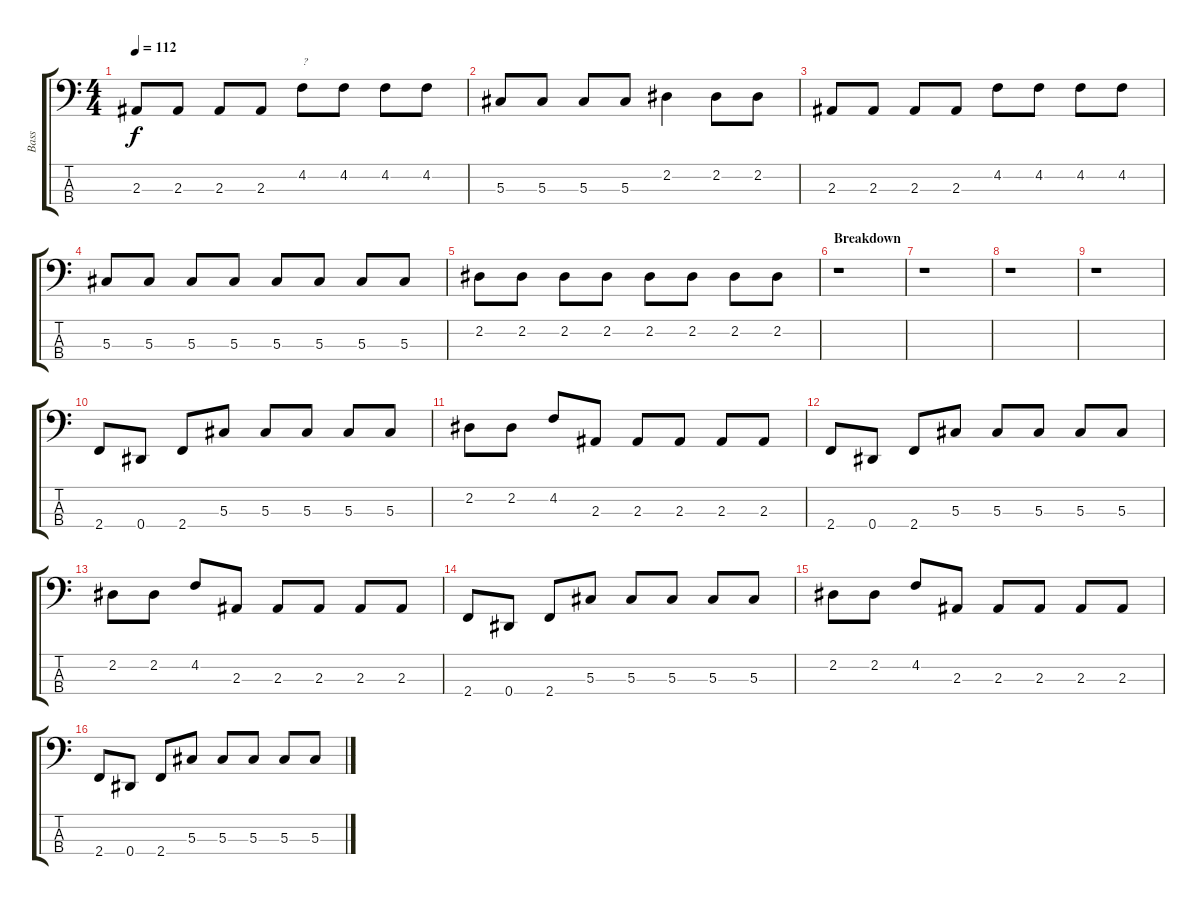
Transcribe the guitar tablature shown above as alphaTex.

\track ("Bass" "Bass") {instrument electricbassfinger}
\staff {score tabs}
\tuning (Gb2 Db2 Ab1 Eb1) {hide}
\ts (4 4)
\tempo 112
\clef f4
\ks c
2.3.8{dy f} 2.3.8 2.3.8 2.3.8 4.2.8{txt "?"} 4.2.8 4.2.8 4.2.8 |
5.3.8 5.3.8 5.3.8 5.3.8 2.2.4 2.2.8 2.2.8 |
2.3.8 2.3.8 2.3.8 2.3.8 4.2.8 4.2.8 4.2.8 4.2.8 |
5.3.8 5.3.8 5.3.8 5.3.8 5.3.8 5.3.8 5.3.8 5.3.8 |
2.2.8 2.2.8 2.2.8 2.2.8 2.2.8 2.2.8 2.2.8 2.2.8 |
\section ("" "Breakdown")
r.1 |
r.1 |
r.1 |
r.1 |
2.4.8 0.4.8 2.4.8 5.3.8 5.3.8 5.3.8 5.3.8 5.3.8 |
2.2.8 2.2.8 4.2.8 2.3.8 2.3.8 2.3.8 2.3.8 2.3.8 |
2.4.8 0.4.8 2.4.8 5.3.8 5.3.8 5.3.8 5.3.8 5.3.8 |
2.2.8 2.2.8 4.2.8 2.3.8 2.3.8 2.3.8 2.3.8 2.3.8 |
2.4.8 0.4.8 2.4.8 5.3.8 5.3.8 5.3.8 5.3.8 5.3.8 |
2.2.8 2.2.8 4.2.8 2.3.8 2.3.8 2.3.8 2.3.8 2.3.8 |
2.4.8 0.4.8 2.4.8 5.3.8 5.3.8 5.3.8 5.3.8 5.3.8
